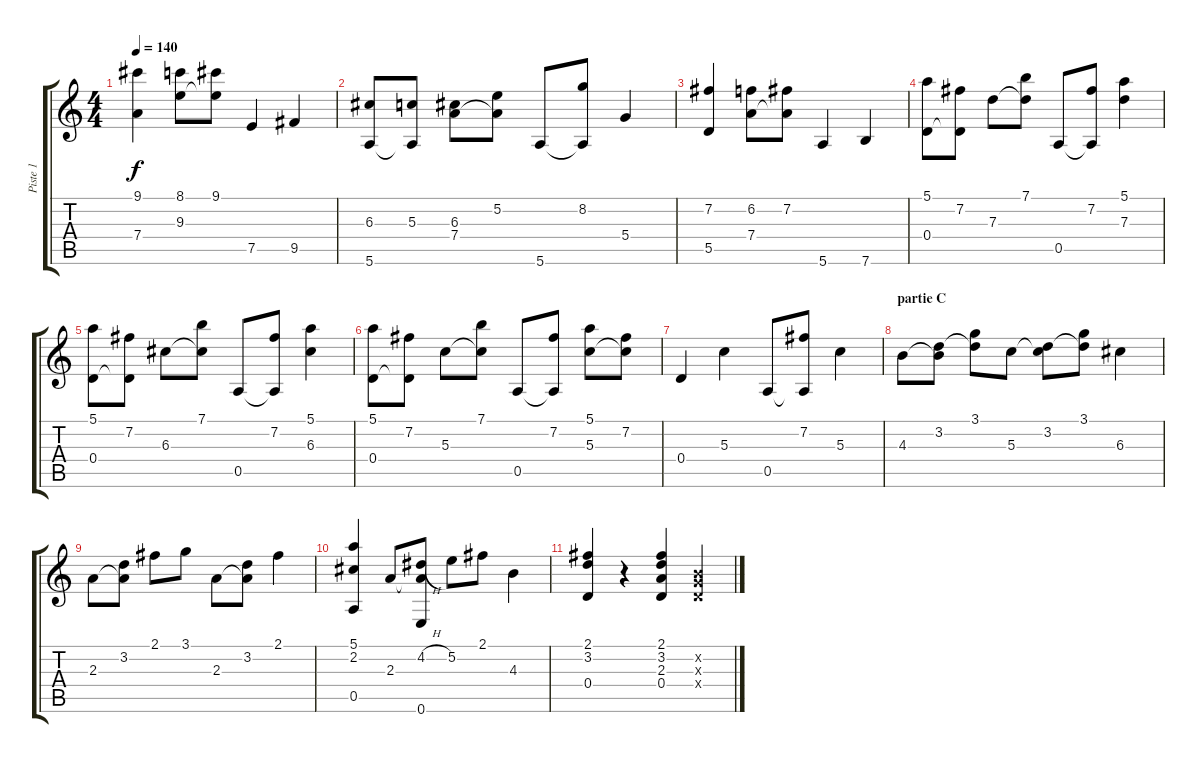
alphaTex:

\track ("Piste 1" "Piste 1") {instrument acousticguitarnylon}
\staff {score tabs}
\tuning (E4 B3 G3 D3 A2 E2) {hide}
\ts (4 4)
\tempo 140
\clef g2
\ks c
(9.1 7.4).4{dy f} (8.1 9.3).8 (9.1 9.3{t}).8 7.5.4 9.5.4 |
(6.3 5.6).8 (5.3 5.6{t}).8 (6.3 7.4).8 (5.2 7.4{t}).8 5.6.8 (8.2 5.6{t}).8 5.4.4 |
(7.2 5.5).4 (6.2 7.4).8 (7.2 7.4{t}).8 5.6.4 7.6.4 |
(5.1 0.4).8 (7.2 0.4{t}).8 7.3.8 (7.1 7.3{t}).8 0.5.8 (7.2 0.5{t}).8 (5.1 7.3).4 |
(5.1 0.4).8 (7.2 0.4{t}).8 6.3.8 (7.1 6.3{t}).8 0.5.8 (7.2 0.5{t}).8 (5.1 6.3).4 |
(5.1 0.4).8 (7.2 0.4{t}).8 5.3.8 (7.1 5.3{t}).8 0.5.8 (7.2 0.5{t}).8 (5.1 5.3).8 (7.2 5.3{t}).8 |
0.4.4 5.3.4 0.5.8 (7.2 0.5{t}).8 5.3.4 |
\section ("" "partie C")
4.3.8 (3.2 4.3{t}).8 (3.1 3.2{t}).8 5.3.8 (3.2 5.3{t}).8 (3.1 3.2{t}).8 6.3.4 |
2.3.8 (3.2 2.3{t}).8 2.1.8 3.1.8 2.3.8 (3.2 2.3{t}).8 2.1.4 |
(5.1 2.2 0.5).4 2.3.8 (4.2{h} 2.3{t} 0.6).8 5.2.8 2.1.8 4.3.4 |
(2.1 3.2 0.4).4 r.4 (2.1 3.2 2.3 0.4).4 (0.2{x} 0.3{x} 0.4{x}).4
